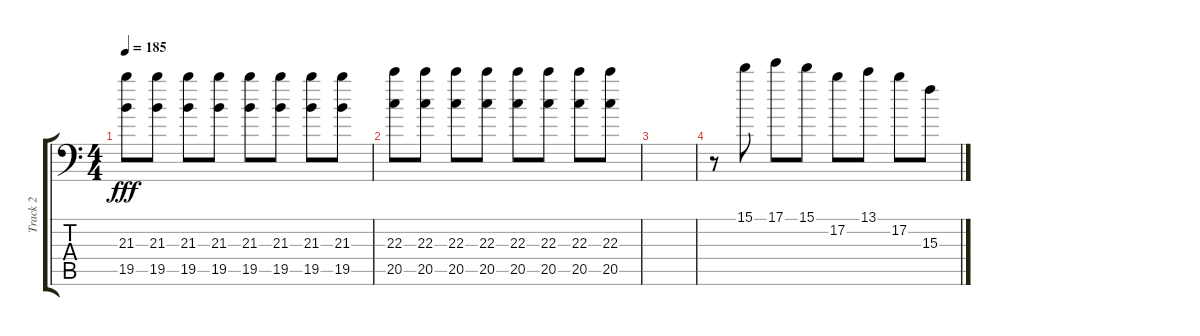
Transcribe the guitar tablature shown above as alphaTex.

\track ("Track 2" "Track 2") {instrument distortionguitar}
\staff {score tabs}
\tuning (B3 Gb3 D3 A2 E2 A1) {hide}
\ts (4 4)
\tempo 185
\clef f4
\ks c
(21.3 19.5).8{dy fff} (21.3 19.5).8 (21.3 19.5).8 (21.3 19.5).8 (21.3 19.5).8 (21.3 19.5).8 (21.3 19.5).8 (21.3 19.5).8 |
(22.3 20.5).8 (22.3 20.5).8 (22.3 20.5).8 (22.3 20.5).8 (22.3 20.5).8 (22.3 20.5).8 (22.3 20.5).8 (22.3 20.5).8 |
|
r.8 15.1.8 17.1.8 15.1.8 17.2.8 13.1.8 17.2.8 15.3.8
